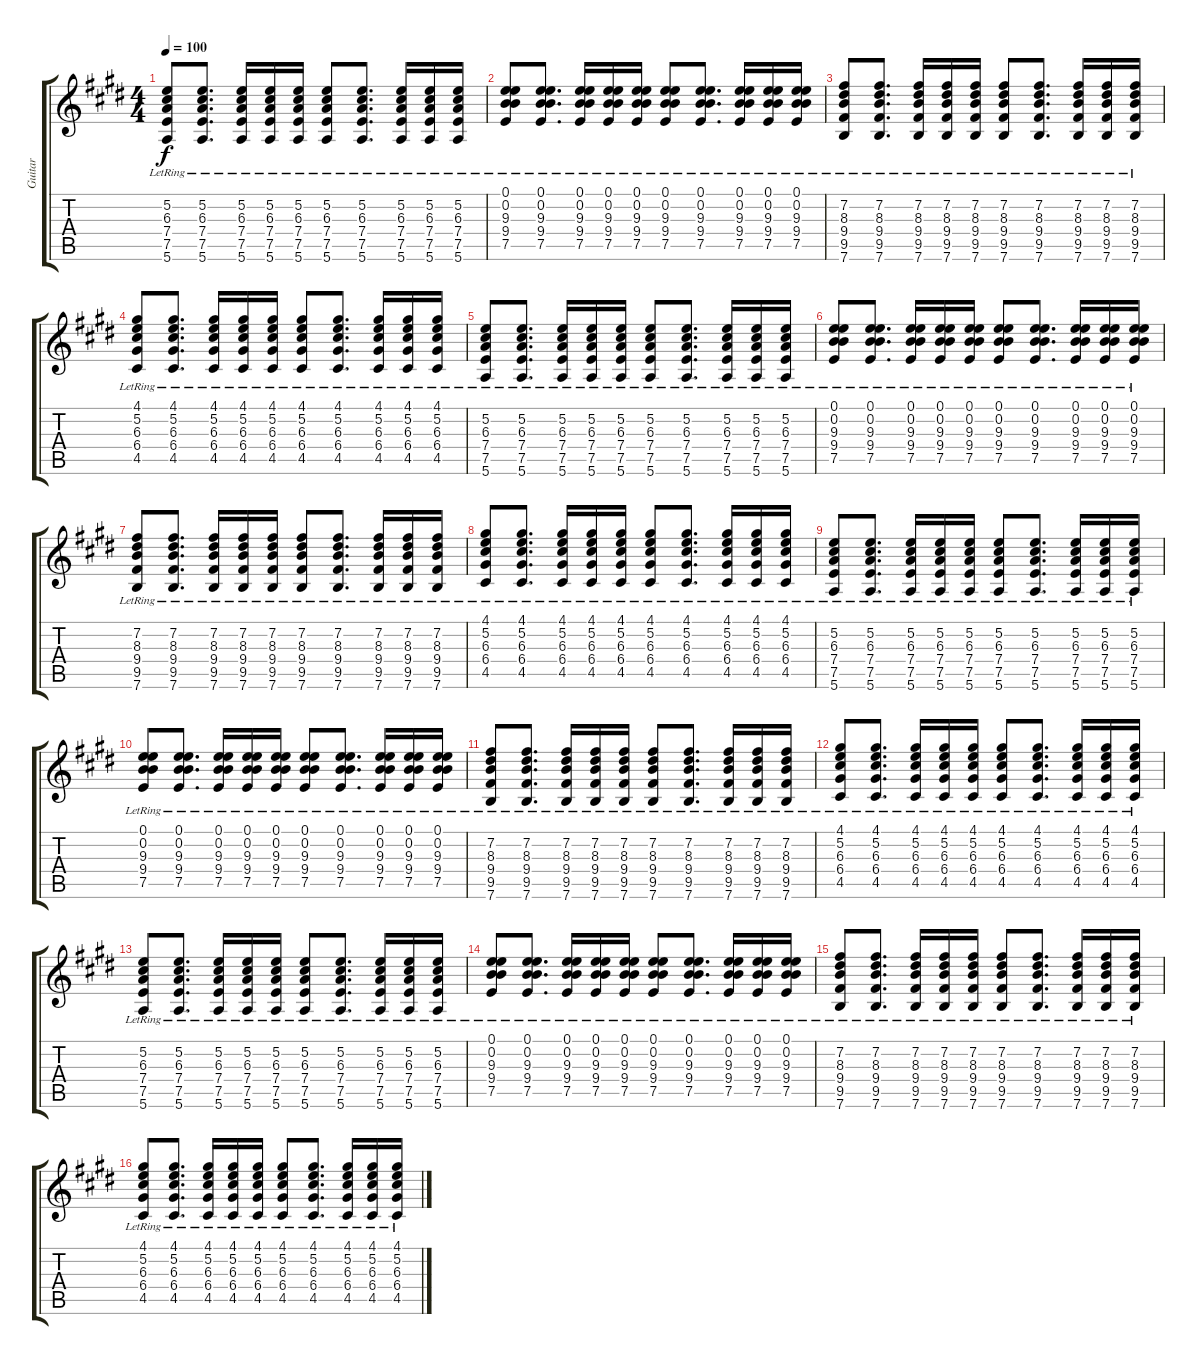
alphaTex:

\track ("Guitar" "Guitar") {instrument acousticguitarsteel}
\staff {score tabs}
\tuning (E4 B3 G3 D3 A2 E2) {hide}
\ts (4 4)
\tempo 100
\clef g2
\ks e
(5.2{lr} 6.3{lr} 7.4{lr} 7.5{lr} 5.6{lr}).8{dy f} (5.2{lr} 6.3{lr} 7.4{lr} 7.5{lr} 5.6{lr}).8{d} (5.2{lr} 6.3{lr} 7.4{lr} 7.5{lr} 5.6{lr}).16 (5.2{lr} 6.3{lr} 7.4{lr} 7.5{lr} 5.6{lr}).16 (5.2{lr} 6.3{lr} 7.4{lr} 7.5{lr} 5.6{lr}).16 (5.2{lr} 6.3{lr} 7.4{lr} 7.5{lr} 5.6{lr}).8 (5.2{lr} 6.3{lr} 7.4{lr} 7.5{lr} 5.6{lr}).8{d} (5.2{lr} 6.3{lr} 7.4{lr} 7.5{lr} 5.6{lr}).16 (5.2{lr} 6.3{lr} 7.4{lr} 7.5{lr} 5.6{lr}).16 (5.2{lr} 6.3{lr} 7.4{lr} 7.5{lr} 5.6{lr}).16 |
(0.1{lr} 0.2{lr} 9.3{lr} 9.4{lr} 7.5{lr}).8 (0.1{lr} 0.2{lr} 9.3{lr} 9.4{lr} 7.5{lr}).8{d} (0.1{lr} 0.2{lr} 9.3{lr} 9.4{lr} 7.5{lr}).16 (0.1{lr} 0.2{lr} 9.3{lr} 9.4{lr} 7.5{lr}).16 (0.1{lr} 0.2{lr} 9.3{lr} 9.4{lr} 7.5{lr}).16 (0.1{lr} 0.2{lr} 9.3{lr} 9.4{lr} 7.5{lr}).8 (0.1{lr} 0.2{lr} 9.3{lr} 9.4{lr} 7.5{lr}).8{d} (0.1{lr} 0.2{lr} 9.3{lr} 9.4{lr} 7.5{lr}).16 (0.1{lr} 0.2{lr} 9.3{lr} 9.4{lr} 7.5{lr}).16 (0.1{lr} 0.2{lr} 9.3{lr} 9.4{lr} 7.5{lr}).16 |
(7.2{lr} 8.3{lr} 9.4{lr} 9.5{lr} 7.6{lr}).8 (7.2{lr} 8.3{lr} 9.4{lr} 9.5{lr} 7.6{lr}).8{d} (7.2{lr} 8.3{lr} 9.4{lr} 9.5{lr} 7.6{lr}).16 (7.2{lr} 8.3{lr} 9.4{lr} 9.5{lr} 7.6{lr}).16 (7.2{lr} 8.3{lr} 9.4{lr} 9.5{lr} 7.6{lr}).16 (7.2{lr} 8.3{lr} 9.4{lr} 9.5{lr} 7.6{lr}).8 (7.2{lr} 8.3{lr} 9.4{lr} 9.5{lr} 7.6{lr}).8{d} (7.2{lr} 8.3{lr} 9.4{lr} 9.5{lr} 7.6{lr}).16 (7.2{lr} 8.3{lr} 9.4{lr} 9.5{lr} 7.6{lr}).16 (7.2{lr} 8.3{lr} 9.4{lr} 9.5{lr} 7.6{lr}).16 |
(4.1{lr} 5.2{lr} 6.3{lr} 6.4{lr} 4.5{lr}).8 (4.1{lr} 5.2{lr} 6.3{lr} 6.4{lr} 4.5{lr}).8{d} (4.1{lr} 5.2{lr} 6.3{lr} 6.4{lr} 4.5{lr}).16 (4.1{lr} 5.2{lr} 6.3{lr} 6.4{lr} 4.5{lr}).16 (4.1{lr} 5.2{lr} 6.3{lr} 6.4{lr} 4.5{lr}).16 (4.1{lr} 5.2{lr} 6.3{lr} 6.4{lr} 4.5{lr}).8 (4.1{lr} 5.2{lr} 6.3{lr} 6.4{lr} 4.5{lr}).8{d} (4.1{lr} 5.2{lr} 6.3{lr} 6.4{lr} 4.5{lr}).16 (4.1{lr} 5.2{lr} 6.3{lr} 6.4{lr} 4.5{lr}).16 (4.1{lr} 5.2{lr} 6.3{lr} 6.4{lr} 4.5{lr}).16 |
(5.2{lr} 6.3{lr} 7.4{lr} 7.5{lr} 5.6{lr}).8 (5.2{lr} 6.3{lr} 7.4{lr} 7.5{lr} 5.6{lr}).8{d} (5.2{lr} 6.3{lr} 7.4{lr} 7.5{lr} 5.6{lr}).16 (5.2{lr} 6.3{lr} 7.4{lr} 7.5{lr} 5.6{lr}).16 (5.2{lr} 6.3{lr} 7.4{lr} 7.5{lr} 5.6{lr}).16 (5.2{lr} 6.3{lr} 7.4{lr} 7.5{lr} 5.6{lr}).8 (5.2{lr} 6.3{lr} 7.4{lr} 7.5{lr} 5.6{lr}).8{d} (5.2{lr} 6.3{lr} 7.4{lr} 7.5{lr} 5.6{lr}).16 (5.2{lr} 6.3{lr} 7.4{lr} 7.5{lr} 5.6{lr}).16 (5.2{lr} 6.3{lr} 7.4{lr} 7.5{lr} 5.6{lr}).16 |
(0.1{lr} 0.2{lr} 9.3{lr} 9.4{lr} 7.5{lr}).8 (0.1{lr} 0.2{lr} 9.3{lr} 9.4{lr} 7.5{lr}).8{d} (0.1{lr} 0.2{lr} 9.3{lr} 9.4{lr} 7.5{lr}).16 (0.1{lr} 0.2{lr} 9.3{lr} 9.4{lr} 7.5{lr}).16 (0.1{lr} 0.2{lr} 9.3{lr} 9.4{lr} 7.5{lr}).16 (0.1{lr} 0.2{lr} 9.3{lr} 9.4{lr} 7.5{lr}).8 (0.1{lr} 0.2{lr} 9.3{lr} 9.4{lr} 7.5{lr}).8{d} (0.1{lr} 0.2{lr} 9.3{lr} 9.4{lr} 7.5{lr}).16 (0.1{lr} 0.2{lr} 9.3{lr} 9.4{lr} 7.5{lr}).16 (0.1{lr} 0.2{lr} 9.3{lr} 9.4{lr} 7.5{lr}).16 |
(7.2{lr} 8.3{lr} 9.4{lr} 9.5{lr} 7.6{lr}).8 (7.2{lr} 8.3{lr} 9.4{lr} 9.5{lr} 7.6{lr}).8{d} (7.2{lr} 8.3{lr} 9.4{lr} 9.5{lr} 7.6{lr}).16 (7.2{lr} 8.3{lr} 9.4{lr} 9.5{lr} 7.6{lr}).16 (7.2{lr} 8.3{lr} 9.4{lr} 9.5{lr} 7.6{lr}).16 (7.2{lr} 8.3{lr} 9.4{lr} 9.5{lr} 7.6{lr}).8 (7.2{lr} 8.3{lr} 9.4{lr} 9.5{lr} 7.6{lr}).8{d} (7.2{lr} 8.3{lr} 9.4{lr} 9.5{lr} 7.6{lr}).16 (7.2{lr} 8.3{lr} 9.4{lr} 9.5{lr} 7.6{lr}).16 (7.2{lr} 8.3{lr} 9.4{lr} 9.5{lr} 7.6{lr}).16 |
(4.1{lr} 5.2{lr} 6.3{lr} 6.4{lr} 4.5{lr}).8 (4.1{lr} 5.2{lr} 6.3{lr} 6.4{lr} 4.5{lr}).8{d} (4.1{lr} 5.2{lr} 6.3{lr} 6.4{lr} 4.5{lr}).16 (4.1{lr} 5.2{lr} 6.3{lr} 6.4{lr} 4.5{lr}).16 (4.1{lr} 5.2{lr} 6.3{lr} 6.4{lr} 4.5{lr}).16 (4.1{lr} 5.2{lr} 6.3{lr} 6.4{lr} 4.5{lr}).8 (4.1{lr} 5.2{lr} 6.3{lr} 6.4{lr} 4.5{lr}).8{d} (4.1{lr} 5.2{lr} 6.3{lr} 6.4{lr} 4.5{lr}).16 (4.1{lr} 5.2{lr} 6.3{lr} 6.4{lr} 4.5{lr}).16 (4.1{lr} 5.2{lr} 6.3{lr} 6.4{lr} 4.5{lr}).16 |
(5.2{lr} 6.3{lr} 7.4{lr} 7.5{lr} 5.6{lr}).8 (5.2{lr} 6.3{lr} 7.4{lr} 7.5{lr} 5.6{lr}).8{d} (5.2{lr} 6.3{lr} 7.4{lr} 7.5{lr} 5.6{lr}).16 (5.2{lr} 6.3{lr} 7.4{lr} 7.5{lr} 5.6{lr}).16 (5.2{lr} 6.3{lr} 7.4{lr} 7.5{lr} 5.6{lr}).16 (5.2{lr} 6.3{lr} 7.4{lr} 7.5{lr} 5.6{lr}).8 (5.2{lr} 6.3{lr} 7.4{lr} 7.5{lr} 5.6{lr}).8{d} (5.2{lr} 6.3{lr} 7.4{lr} 7.5{lr} 5.6{lr}).16 (5.2{lr} 6.3{lr} 7.4{lr} 7.5{lr} 5.6{lr}).16 (5.2{lr} 6.3{lr} 7.4{lr} 7.5{lr} 5.6{lr}).16 |
(0.1{lr} 0.2{lr} 9.3{lr} 9.4{lr} 7.5{lr}).8 (0.1{lr} 0.2{lr} 9.3{lr} 9.4{lr} 7.5{lr}).8{d} (0.1{lr} 0.2{lr} 9.3{lr} 9.4{lr} 7.5{lr}).16 (0.1{lr} 0.2{lr} 9.3{lr} 9.4{lr} 7.5{lr}).16 (0.1{lr} 0.2{lr} 9.3{lr} 9.4{lr} 7.5{lr}).16 (0.1{lr} 0.2{lr} 9.3{lr} 9.4{lr} 7.5{lr}).8 (0.1{lr} 0.2{lr} 9.3{lr} 9.4{lr} 7.5{lr}).8{d} (0.1{lr} 0.2{lr} 9.3{lr} 9.4{lr} 7.5{lr}).16 (0.1{lr} 0.2{lr} 9.3{lr} 9.4{lr} 7.5{lr}).16 (0.1{lr} 0.2{lr} 9.3{lr} 9.4{lr} 7.5{lr}).16 |
(7.2{lr} 8.3{lr} 9.4{lr} 9.5{lr} 7.6{lr}).8 (7.2{lr} 8.3{lr} 9.4{lr} 9.5{lr} 7.6{lr}).8{d} (7.2{lr} 8.3{lr} 9.4{lr} 9.5{lr} 7.6{lr}).16 (7.2{lr} 8.3{lr} 9.4{lr} 9.5{lr} 7.6{lr}).16 (7.2{lr} 8.3{lr} 9.4{lr} 9.5{lr} 7.6{lr}).16 (7.2{lr} 8.3{lr} 9.4{lr} 9.5{lr} 7.6{lr}).8 (7.2{lr} 8.3{lr} 9.4{lr} 9.5{lr} 7.6{lr}).8{d} (7.2{lr} 8.3{lr} 9.4{lr} 9.5{lr} 7.6{lr}).16 (7.2{lr} 8.3{lr} 9.4{lr} 9.5{lr} 7.6{lr}).16 (7.2{lr} 8.3{lr} 9.4{lr} 9.5{lr} 7.6{lr}).16 |
(4.1{lr} 5.2{lr} 6.3{lr} 6.4{lr} 4.5{lr}).8 (4.1{lr} 5.2{lr} 6.3{lr} 6.4{lr} 4.5{lr}).8{d} (4.1{lr} 5.2{lr} 6.3{lr} 6.4{lr} 4.5{lr}).16 (4.1{lr} 5.2{lr} 6.3{lr} 6.4{lr} 4.5{lr}).16 (4.1{lr} 5.2{lr} 6.3{lr} 6.4{lr} 4.5{lr}).16 (4.1{lr} 5.2{lr} 6.3{lr} 6.4{lr} 4.5{lr}).8 (4.1{lr} 5.2{lr} 6.3{lr} 6.4{lr} 4.5{lr}).8{d} (4.1{lr} 5.2{lr} 6.3{lr} 6.4{lr} 4.5{lr}).16 (4.1{lr} 5.2{lr} 6.3{lr} 6.4{lr} 4.5{lr}).16 (4.1{lr} 5.2{lr} 6.3{lr} 6.4{lr} 4.5{lr}).16 |
(5.2{lr} 6.3{lr} 7.4{lr} 7.5{lr} 5.6{lr}).8 (5.2{lr} 6.3{lr} 7.4{lr} 7.5{lr} 5.6{lr}).8{d} (5.2{lr} 6.3{lr} 7.4{lr} 7.5{lr} 5.6{lr}).16 (5.2{lr} 6.3{lr} 7.4{lr} 7.5{lr} 5.6{lr}).16 (5.2{lr} 6.3{lr} 7.4{lr} 7.5{lr} 5.6{lr}).16 (5.2{lr} 6.3{lr} 7.4{lr} 7.5{lr} 5.6{lr}).8 (5.2{lr} 6.3{lr} 7.4{lr} 7.5{lr} 5.6{lr}).8{d} (5.2{lr} 6.3{lr} 7.4{lr} 7.5{lr} 5.6{lr}).16 (5.2{lr} 6.3{lr} 7.4{lr} 7.5{lr} 5.6{lr}).16 (5.2{lr} 6.3{lr} 7.4{lr} 7.5{lr} 5.6{lr}).16 |
(0.1{lr} 0.2{lr} 9.3{lr} 9.4{lr} 7.5{lr}).8 (0.1{lr} 0.2{lr} 9.3{lr} 9.4{lr} 7.5{lr}).8{d} (0.1{lr} 0.2{lr} 9.3{lr} 9.4{lr} 7.5{lr}).16 (0.1{lr} 0.2{lr} 9.3{lr} 9.4{lr} 7.5{lr}).16 (0.1{lr} 0.2{lr} 9.3{lr} 9.4{lr} 7.5{lr}).16 (0.1{lr} 0.2{lr} 9.3{lr} 9.4{lr} 7.5{lr}).8 (0.1{lr} 0.2{lr} 9.3{lr} 9.4{lr} 7.5{lr}).8{d} (0.1{lr} 0.2{lr} 9.3{lr} 9.4{lr} 7.5{lr}).16 (0.1{lr} 0.2{lr} 9.3{lr} 9.4{lr} 7.5{lr}).16 (0.1{lr} 0.2{lr} 9.3{lr} 9.4{lr} 7.5{lr}).16 |
(7.2{lr} 8.3{lr} 9.4{lr} 9.5{lr} 7.6{lr}).8 (7.2{lr} 8.3{lr} 9.4{lr} 9.5{lr} 7.6{lr}).8{d} (7.2{lr} 8.3{lr} 9.4{lr} 9.5{lr} 7.6{lr}).16 (7.2{lr} 8.3{lr} 9.4{lr} 9.5{lr} 7.6{lr}).16 (7.2{lr} 8.3{lr} 9.4{lr} 9.5{lr} 7.6{lr}).16 (7.2{lr} 8.3{lr} 9.4{lr} 9.5{lr} 7.6{lr}).8 (7.2{lr} 8.3{lr} 9.4{lr} 9.5{lr} 7.6{lr}).8{d} (7.2{lr} 8.3{lr} 9.4{lr} 9.5{lr} 7.6{lr}).16 (7.2{lr} 8.3{lr} 9.4{lr} 9.5{lr} 7.6{lr}).16 (7.2{lr} 8.3{lr} 9.4{lr} 9.5{lr} 7.6{lr}).16 |
(4.1{lr} 5.2{lr} 6.3{lr} 6.4{lr} 4.5{lr}).8 (4.1{lr} 5.2{lr} 6.3{lr} 6.4{lr} 4.5{lr}).8{d} (4.1{lr} 5.2{lr} 6.3{lr} 6.4{lr} 4.5{lr}).16 (4.1{lr} 5.2{lr} 6.3{lr} 6.4{lr} 4.5{lr}).16 (4.1{lr} 5.2{lr} 6.3{lr} 6.4{lr} 4.5{lr}).16 (4.1{lr} 5.2{lr} 6.3{lr} 6.4{lr} 4.5{lr}).8 (4.1{lr} 5.2{lr} 6.3{lr} 6.4{lr} 4.5{lr}).8{d} (4.1{lr} 5.2{lr} 6.3{lr} 6.4{lr} 4.5{lr}).16 (4.1{lr} 5.2{lr} 6.3{lr} 6.4{lr} 4.5{lr}).16 (4.1{lr} 5.2{lr} 6.3{lr} 6.4{lr} 4.5{lr}).16
